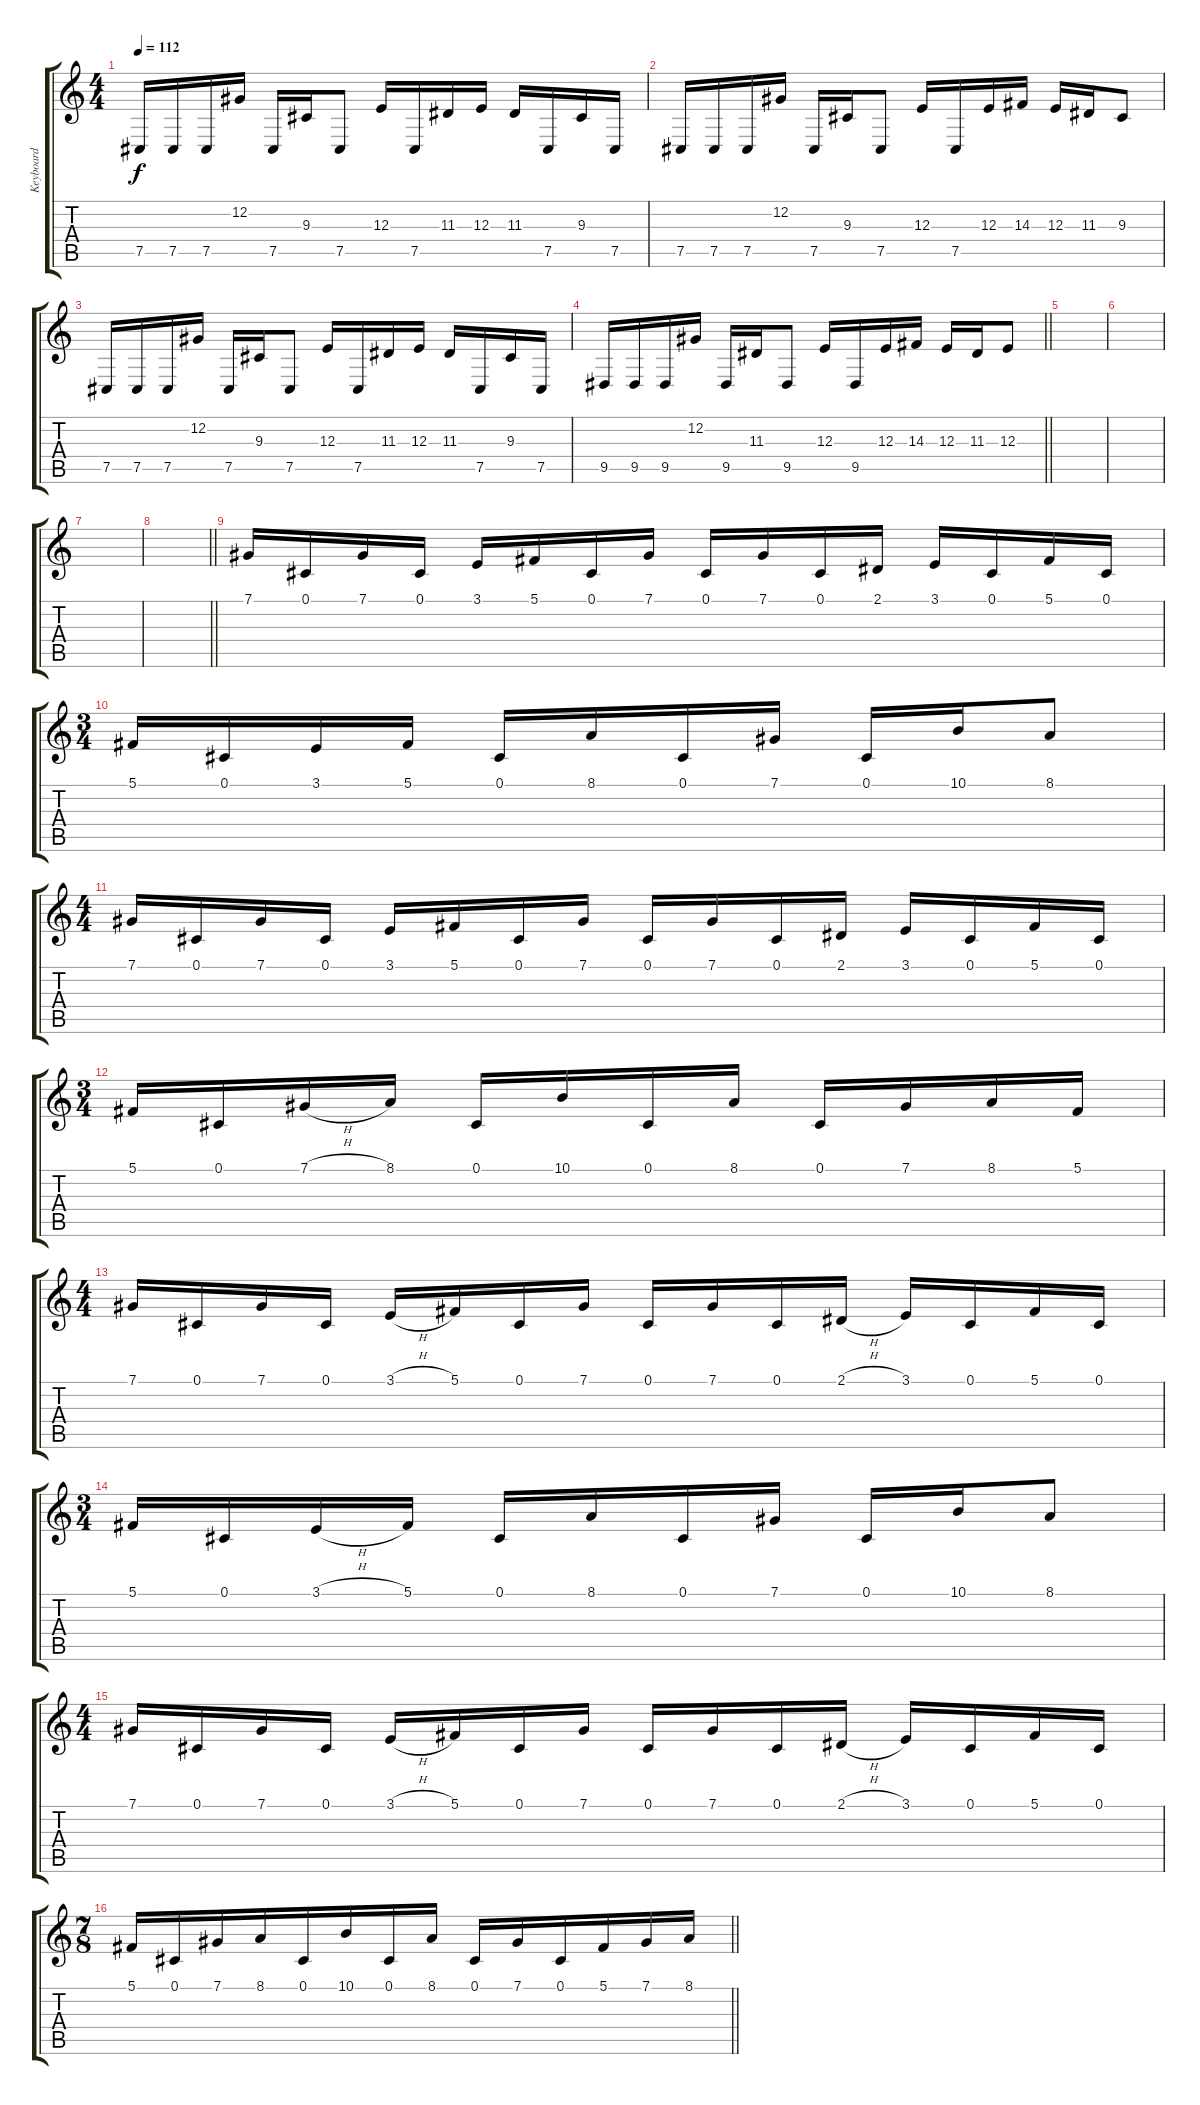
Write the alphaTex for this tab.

\track ("Keyboard" "Keyboard") {instrument lead2sawtooth}
\staff {score tabs}
\tuning (Db4 Ab3 E3 B2 Gb2 Db2) {hide}
\ts (4 4)
\section ("" "")
\tempo 112
\clef g2
\ks c
7.5.16{dy f} 7.5.16 7.5.16 12.2.16 7.5.16 9.3.16 7.5.8 12.3.16 7.5.16 11.3.16 12.3.16 11.3.16 7.5.16 9.3.16 7.5.16 |
7.5.16 7.5.16 7.5.16 12.2.16 7.5.16 9.3.16 7.5.8 12.3.16 7.5.16 12.3.16 14.3.16 12.3.16 11.3.16 9.3.8 |
7.5.16 7.5.16 7.5.16 12.2.16 7.5.16 9.3.16 7.5.8 12.3.16 7.5.16 11.3.16 12.3.16 11.3.16 7.5.16 9.3.16 7.5.16 |
\barLineRight lightlight
9.5.16 9.5.16 9.5.16 12.2.16 9.5.16 11.3.16 9.5.8 12.3.16 9.5.16 12.3.16 14.3.16 12.3.16 11.3.16 12.3.8 |
\section ("" "")
|
|
|
\barLineRight lightlight
|
\section ("" "")
7.1.16 0.1.16 7.1.16 0.1.16 3.1.16 5.1.16 0.1.16 7.1.16 0.1.16 7.1.16 0.1.16 2.1.16 3.1.16 0.1.16 5.1.16 0.1.16 |
\ts (3 4)
5.1.16 0.1.16 3.1.16 5.1.16 0.1.16 8.1.16 0.1.16 7.1.16 0.1.16 10.1.16 8.1.8 |
\ts (4 4)
7.1.16 0.1.16 7.1.16 0.1.16 3.1.16 5.1.16 0.1.16 7.1.16 0.1.16 7.1.16 0.1.16 2.1.16 3.1.16 0.1.16 5.1.16 0.1.16 |
\ts (3 4)
5.1.16 0.1.16 7.1{h}.16 8.1.16 0.1.16 10.1.16 0.1.16 8.1.16 0.1.16 7.1.16 8.1.16 5.1.16 |
\ts (4 4)
7.1.16 0.1.16 7.1.16 0.1.16 3.1{h}.16 5.1.16 0.1.16 7.1.16 0.1.16 7.1.16 0.1.16 2.1{h}.16 3.1.16 0.1.16 5.1.16 0.1.16 |
\ts (3 4)
5.1.16 0.1.16 3.1{h}.16 5.1.16 0.1.16 8.1.16 0.1.16 7.1.16 0.1.16 10.1.16 8.1.8 |
\ts (4 4)
7.1.16 0.1.16 7.1.16 0.1.16 3.1{h}.16 5.1.16 0.1.16 7.1.16 0.1.16 7.1.16 0.1.16 2.1{h}.16 3.1.16 0.1.16 5.1.16 0.1.16 |
\ts (7 8)
\barLineRight lightlight
5.1.16 0.1.16 7.1.16 8.1.16 0.1.16 10.1.16 0.1.16 8.1.16 0.1.16 7.1.16 0.1.16 5.1.16 7.1.16 8.1.16
